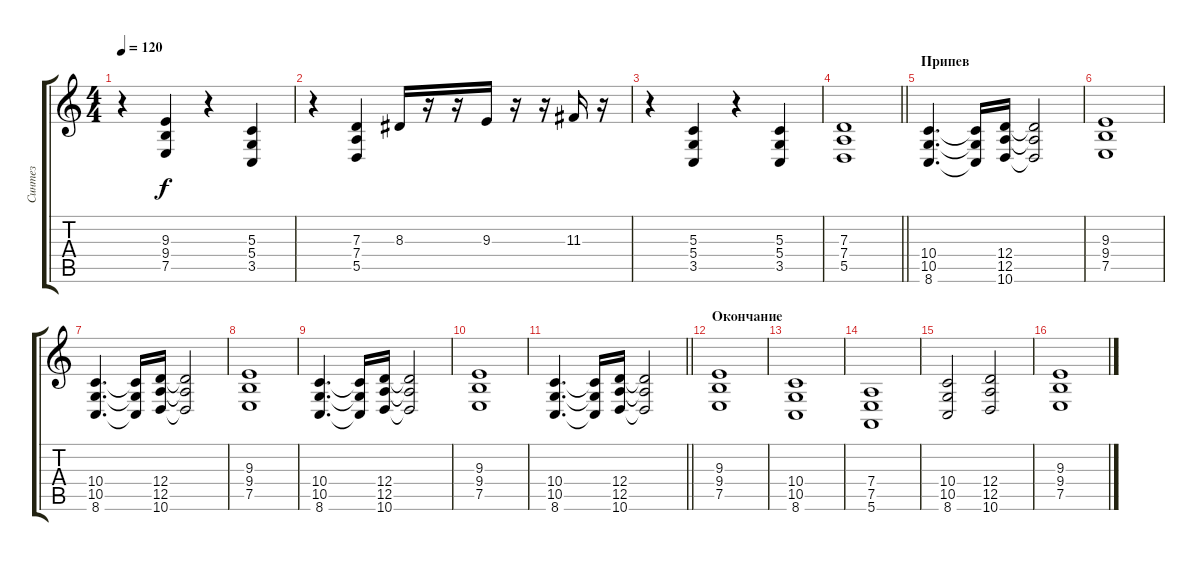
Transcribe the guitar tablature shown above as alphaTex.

\track ("Синтез" "Синтез") {instrument stringensemble1}
\staff {score tabs}
\tuning (E4 B3 G3 D3 A2 E2) {hide}
\ts (4 4)
\tempo 120
\clef g2
\ks c
r.4{dy f} (9.3 9.4 7.5).4 r.4 (5.3 5.4 3.5).4 |
r.4 (7.3 7.4 5.5).4 8.3.16 r.16 r.16 9.3.16 r.16 r.16 11.3.16 r.16 |
r.4 (5.3 5.4 3.5).4 r.4 (5.3 5.4 3.5).4 |
\barLineRight lightlight
(7.3 7.4 5.5).1 |
\section ("" "Припев")
(10.4 10.5 8.6).4{d} (10.4{t} 10.5{t} 8.6{t}).16 (12.4 12.5 10.6).16 (12.4{t} 12.5{t} 10.6{t}).2 |
(9.3 9.4 7.5).1 |
(10.4 10.5 8.6).4{d} (10.4{t} 10.5{t} 8.6{t}).16 (12.4 12.5 10.6).16 (12.4{t} 12.5{t} 10.6{t}).2 |
(9.3 9.4 7.5).1 |
(10.4 10.5 8.6).4{d} (10.4{t} 10.5{t} 8.6{t}).16 (12.4 12.5 10.6).16 (12.4{t} 12.5{t} 10.6{t}).2 |
(9.3 9.4 7.5).1 |
\barLineRight lightlight
(10.4 10.5 8.6).4{d} (10.4{t} 10.5{t} 8.6{t}).16 (12.4 12.5 10.6).16 (12.4{t} 12.5{t} 10.6{t}).2 |
\section ("" "Окончание")
(9.3 9.4 7.5).1 |
(10.4 10.5 8.6).1 |
(7.4 7.5 5.6).1 |
(10.4 10.5 8.6).2 (12.4 12.5 10.6).2 |
(9.3 9.4 7.5).1
